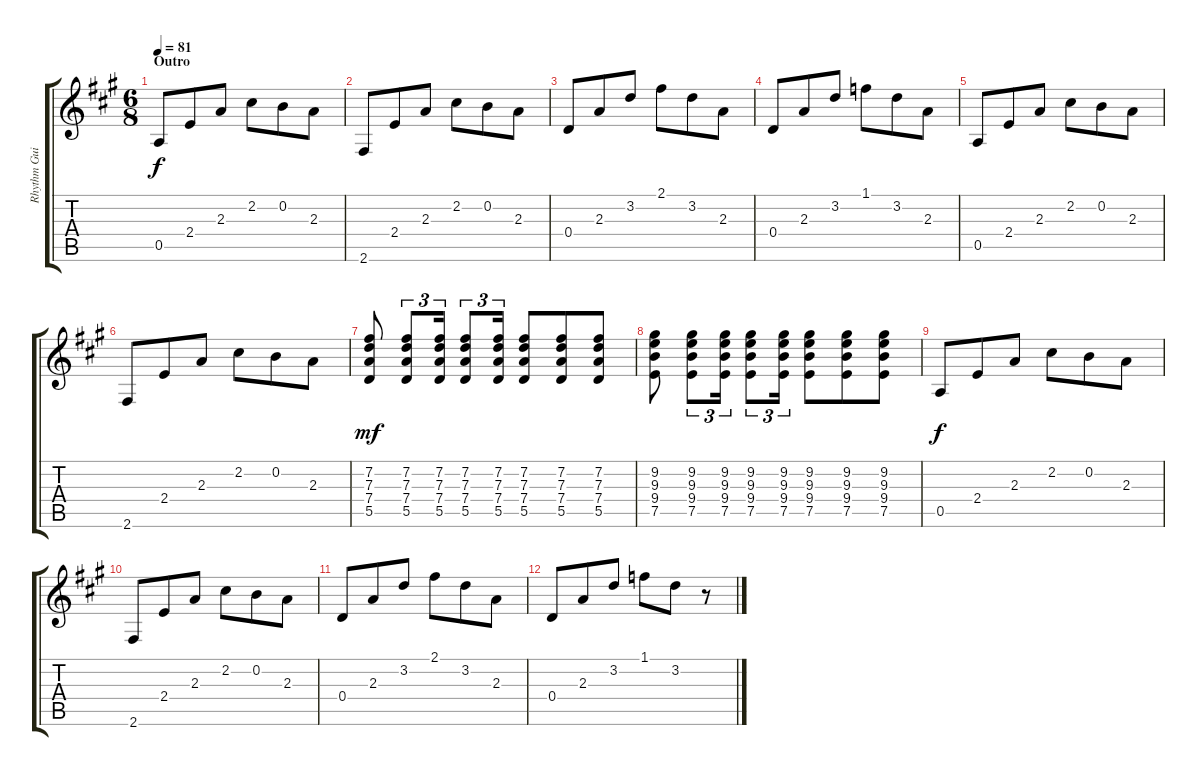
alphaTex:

\track ("Rhythm Guitar" "Rhythm Gui") {instrument electricguitarclean}
\staff {score tabs}
\tuning (E4 B3 G3 D3 A2 E2) {hide}
\ts (6 8)
\section ("" "Outro")
\tempo 81
\clef g2
\ks a
0.5.8{dy f} 2.4.8 2.3.8 2.2.8 0.2.8 2.3.8 |
2.6.8 2.4.8 2.3.8 2.2.8 0.2.8 2.3.8 |
0.4.8 2.3.8 3.2.8 2.1.8 3.2.8 2.3.8 |
0.4.8 2.3.8 3.2.8 1.1.8 3.2.8 2.3.8 |
0.5.8 2.4.8 2.3.8 2.2.8 0.2.8 2.3.8 |
2.6.8 2.4.8 2.3.8 2.2.8 0.2.8 2.3.8 |
(7.2 7.3 7.4 5.5).8{dy mf} (7.2 7.3 7.4 5.5).8{tu (3 2)} (7.2 7.3 7.4 5.5).16{tu (3 2)} (7.2 7.3 7.4 5.5).8{tu (3 2)} (7.2 7.3 7.4 5.5).16{tu (3 2)} (7.2 7.3 7.4 5.5).8 (7.2 7.3 7.4 5.5).8 (7.2 7.3 7.4 5.5).8 |
(9.2 9.3 9.4 7.5).8 (9.2 9.3 9.4 7.5).8{tu (3 2)} (9.2 9.3 9.4 7.5).16{tu (3 2)} (9.2 9.3 9.4 7.5).8{tu (3 2)} (9.2 9.3 9.4 7.5).16{tu (3 2)} (9.2 9.3 9.4 7.5).8 (9.2 9.3 9.4 7.5).8 (9.2 9.3 9.4 7.5).8 |
0.5.8{dy f} 2.4.8 2.3.8 2.2.8 0.2.8 2.3.8 |
2.6.8 2.4.8 2.3.8 2.2.8 0.2.8 2.3.8 |
0.4.8 2.3.8 3.2.8 2.1.8 3.2.8 2.3.8 |
0.4.8 2.3.8 3.2.8 1.1.8 3.2.8 r.8
